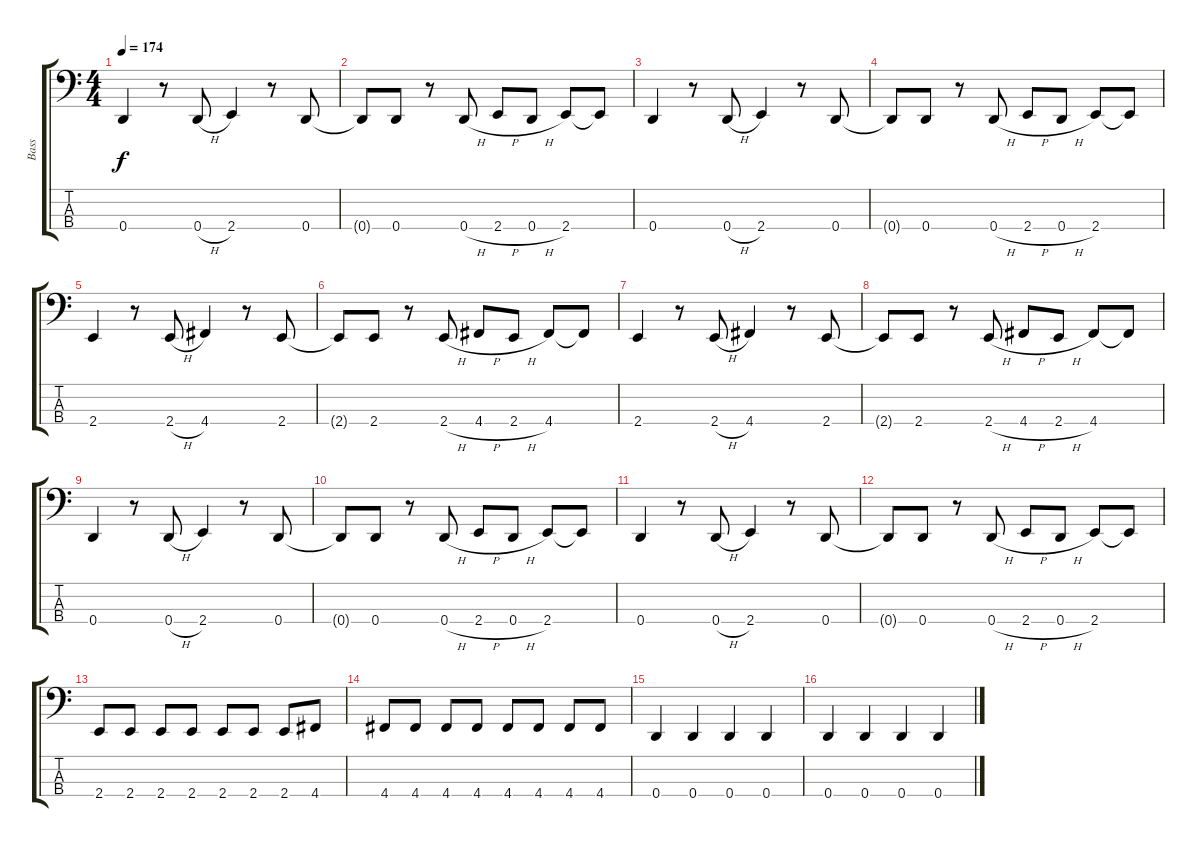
\track ("Bass" "Bass") {instrument electricbassfinger}
\staff {score tabs}
\tuning (G2 D2 A1 D1) {hide}
\ts (4 4)
\tempo 174
\clef f4
\ks c
0.4.4{dy f} r.8 0.4{h}.8 2.4.4 r.8 0.4.8 |
0.4{t}.8 0.4.8 r.8 0.4{h}.8 2.4{h}.8 0.4{h}.8 2.4.8 2.4{t}.8 |
0.4.4 r.8 0.4{h}.8 2.4.4 r.8 0.4.8 |
0.4{t}.8 0.4.8 r.8 0.4{h}.8 2.4{h}.8 0.4{h}.8 2.4.8 2.4{t}.8 |
2.4.4 r.8 2.4{h}.8 4.4.4 r.8 2.4.8 |
2.4{t}.8 2.4.8 r.8 2.4{h}.8 4.4{h}.8 2.4{h}.8 4.4.8 4.4{t}.8 |
2.4.4 r.8 2.4{h}.8 4.4.4 r.8 2.4.8 |
2.4{t}.8 2.4.8 r.8 2.4{h}.8 4.4{h}.8 2.4{h}.8 4.4.8 4.4{t}.8 |
0.4.4 r.8 0.4{h}.8 2.4.4 r.8 0.4.8 |
0.4{t}.8 0.4.8 r.8 0.4{h}.8 2.4{h}.8 0.4{h}.8 2.4.8 2.4{t}.8 |
0.4.4 r.8 0.4{h}.8 2.4.4 r.8 0.4.8 |
0.4{t}.8 0.4.8 r.8 0.4{h}.8 2.4{h}.8 0.4{h}.8 2.4.8 2.4{t}.8 |
2.4.8 2.4.8 2.4.8 2.4.8 2.4.8 2.4.8 2.4.8 4.4.8 |
4.4.8 4.4.8 4.4.8 4.4.8 4.4.8 4.4.8 4.4.8 4.4.8 |
0.4.4 0.4.4 0.4.4 0.4.4 |
0.4.4 0.4.4 0.4.4 0.4.4
